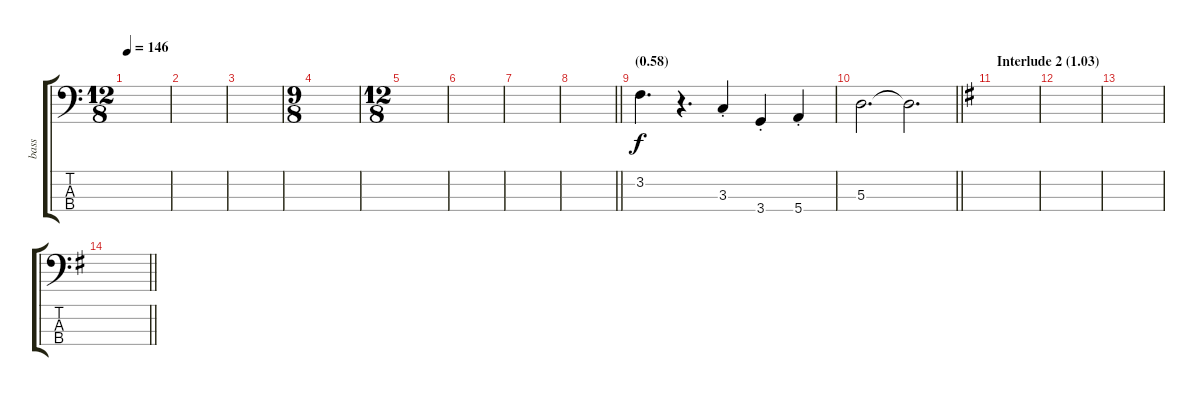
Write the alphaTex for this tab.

\track ("bass" "bass") {instrument electricbasspick}
\staff {score tabs}
\tuning (G2 D2 A1 E1) {hide}
\ts (12 8)
\tempo 146
\clef f4
\ks c
|
|
|
\ts (9 8)
|
\ts (12 8)
|
|
|
\barLineRight lightlight
|
\section ("" "(0.58)")
3.2.4{d} r.4{d} 3.3{st}.4 3.4{st}.4 5.4{st}.4 |
\barLineRight lightlight
5.3.2{d} 5.3{t}.2{d} |
\section ("" "Interlude 2 (1.03)")
\ks g
|
|
|
\barLineRight lightlight
